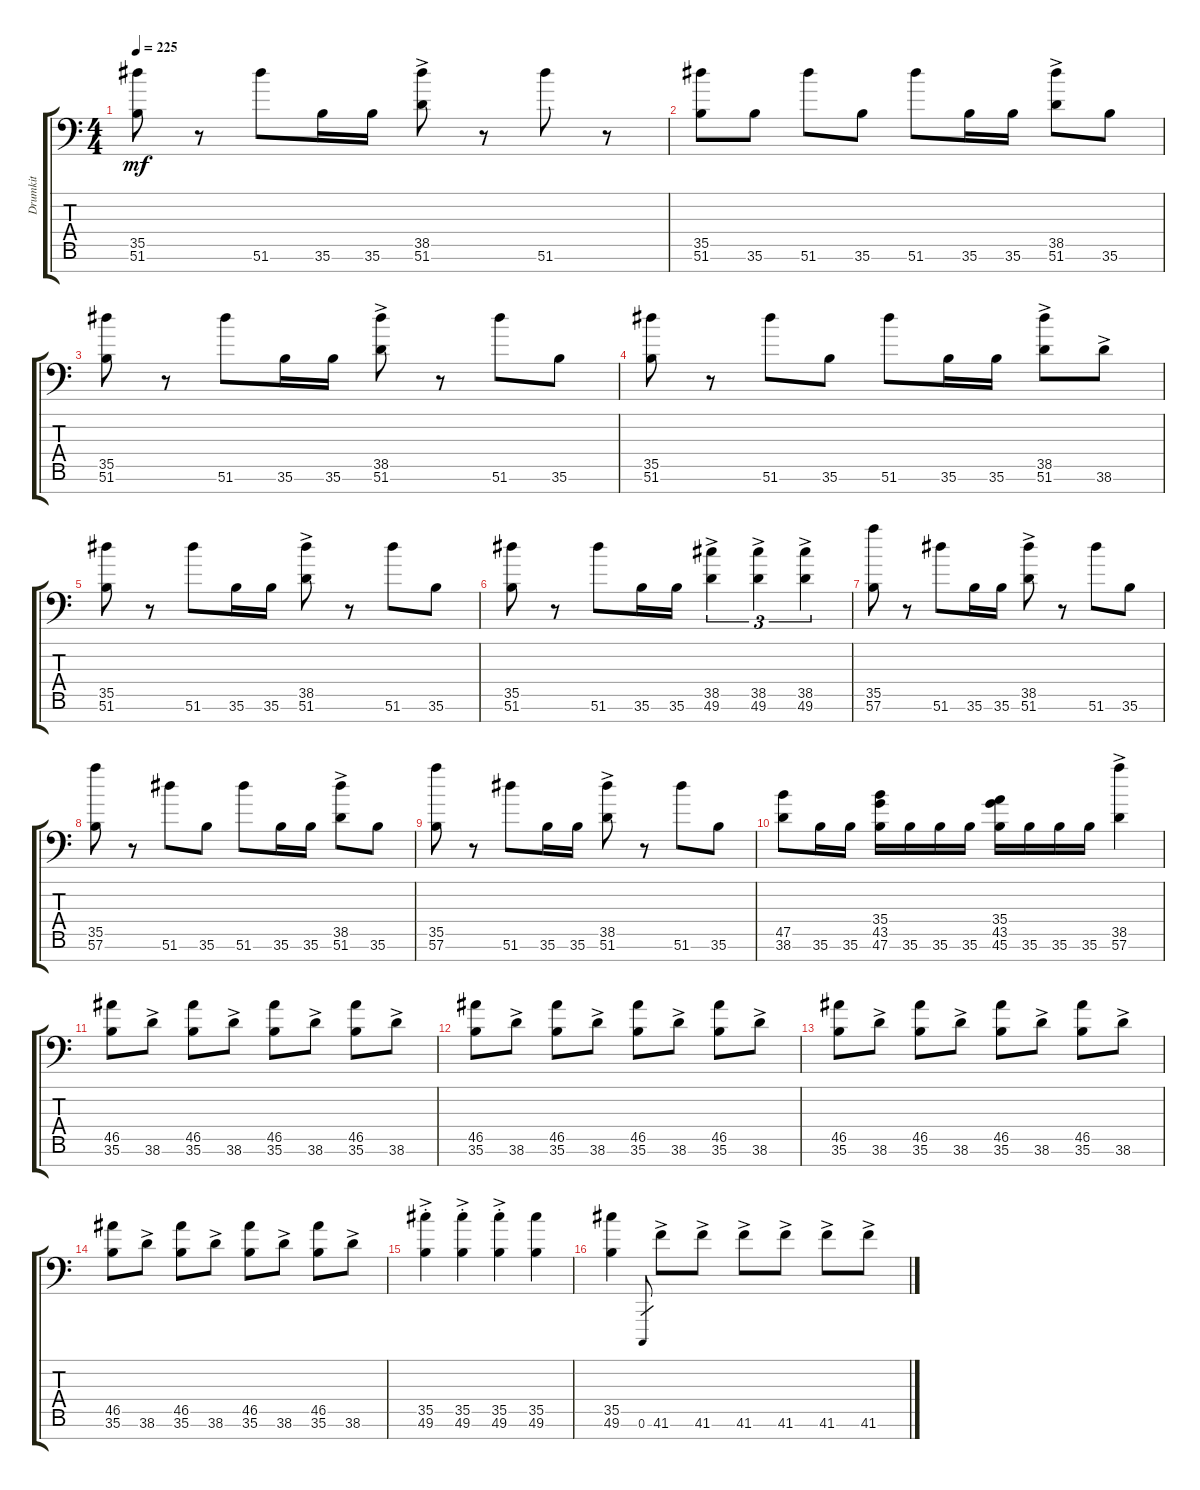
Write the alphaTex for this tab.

\track ("Drumkit" "Drumkit") {instrument acousticgrandpiano}
\staff {score tabs}
\tuning (C-1 C-1 C-1 C-1 C-1 C-1 C-1) {hide}
\ts (4 4)
\tempo 225
\clef f4
\ks c
(35.5 51.6).8{dy mf} r.8 51.6.8 35.6.16 35.6.16 (38.5{ac} 51.6).8 r.8 51.6.8 r.8 |
(35.5 51.6).8 35.6.8 51.6.8 35.6.8 51.6.8 35.6.16 35.6.16 (38.5{ac} 51.6).8 35.6.8 |
(35.5 51.6).8 r.8 51.6.8 35.6.16 35.6.16 (38.5{ac} 51.6).8 r.8 51.6.8 35.6.8 |
(35.5 51.6).8 r.8 51.6.8 35.6.8 51.6.8 35.6.16 35.6.16 (38.5{ac} 51.6).8 38.6{ac}.8 |
(35.5 51.6).8 r.8 51.6.8 35.6.16 35.6.16 (38.5{ac} 51.6).8 r.8 51.6.8 35.6.8 |
(35.5 51.6).8 r.8 51.6.8 35.6.16 35.6.16 (38.5{ac} 49.6).4{tu (3 2)} (38.5{ac} 49.6).4{tu (3 2)} (38.5{ac} 49.6).4{tu (3 2)} |
(35.5 57.6).8 r.8 51.6.8 35.6.16 35.6.16 (38.5{ac} 51.6).8 r.8 51.6.8 35.6.8 |
(35.5 57.6).8 r.8 51.6.8 35.6.8 51.6.8 35.6.16 35.6.16 (38.5{ac} 51.6).8 35.6.8 |
(35.5 57.6).8 r.8 51.6.8 35.6.16 35.6.16 (38.5{ac} 51.6).8 r.8 51.6.8 35.6.8 |
(47.5 38.6).8 35.6.16 35.6.16 (35.4 43.5 47.6).16 35.6.16 35.6.16 35.6.16 (35.4 43.5 45.6).16 35.6.16 35.6.16 35.6.16 (38.5{ac} 57.6).4 |
(46.5 35.6).8 38.6{ac}.8 (46.5 35.6).8 38.6{ac}.8 (46.5 35.6).8 38.6{ac}.8 (46.5 35.6).8 38.6{ac}.8 |
(46.5 35.6).8 38.6{ac}.8 (46.5 35.6).8 38.6{ac}.8 (46.5 35.6).8 38.6{ac}.8 (46.5 35.6).8 38.6{ac}.8 |
(46.5 35.6).8 38.6{ac}.8 (46.5 35.6).8 38.6{ac}.8 (46.5 35.6).8 38.6{ac}.8 (46.5 35.6).8 38.6{ac}.8 |
(46.5 35.6).8 38.6{ac}.8 (46.5 35.6).8 38.6{ac}.8 (46.5 35.6).8 38.6{ac}.8 (46.5 35.6).8 38.6{ac}.8 |
(35.5 49.6{ac st}).4 (35.5 49.6{ac st}).4 (35.5 49.6{ac st}).4 (35.5 49.6).4 |
(35.5 49.6).4 0.6.8{gr} 41.6{ac}.8 41.6{ac}.8 41.6{ac}.8 41.6{ac}.8 41.6{ac}.8 41.6{ac}.8
